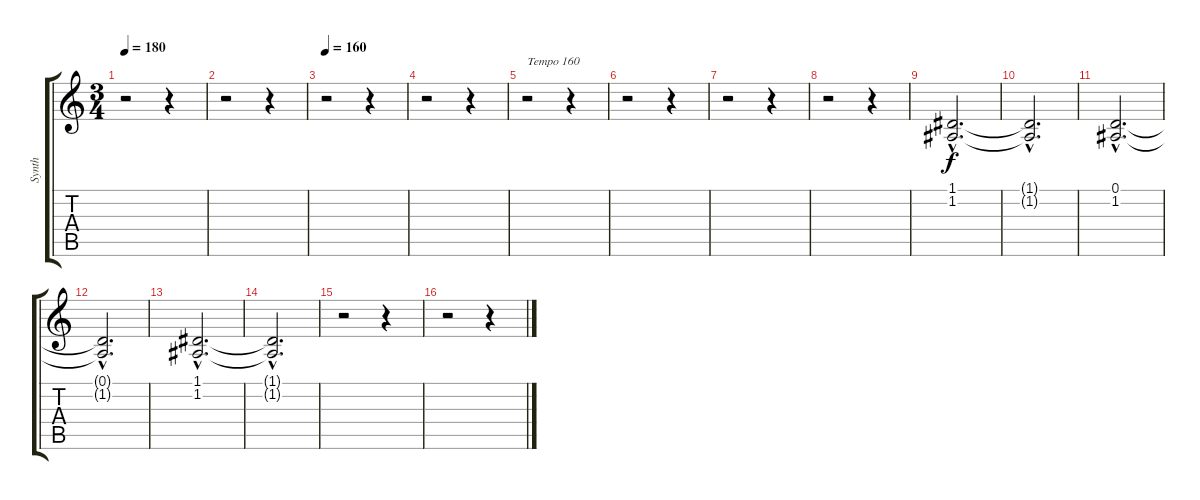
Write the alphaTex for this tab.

\track ("Synth" "Synth") {instrument choiraahs}
\staff {score tabs}
\tuning (D4 A3 F3 C3 G2 C2) {hide}
\ts (3 4)
\tempo 180
\clef g2
\ks c
r.2{dy f} r.4 |
r.2 r.4 |
\tempo 160
r.2 r.4 |
r.2 r.4 |
r.2{txt "Tempo 160"} r.4 |
r.2 r.4 |
r.2 r.4 |
r.2 r.4 |
(1.1{hac} 1.2{hac}).2{d volume 8} |
(1.1{hac t} 1.2{hac t}).2{d} |
(0.1{hac} 1.2{hac}).2{d} |
(0.1{hac t} 1.2{hac t}).2{d} |
(1.1{hac} 1.2{hac}).2{d} |
(1.1{hac t} 1.2{hac t}).2{d} |
r.2 r.4 |
r.2 r.4
